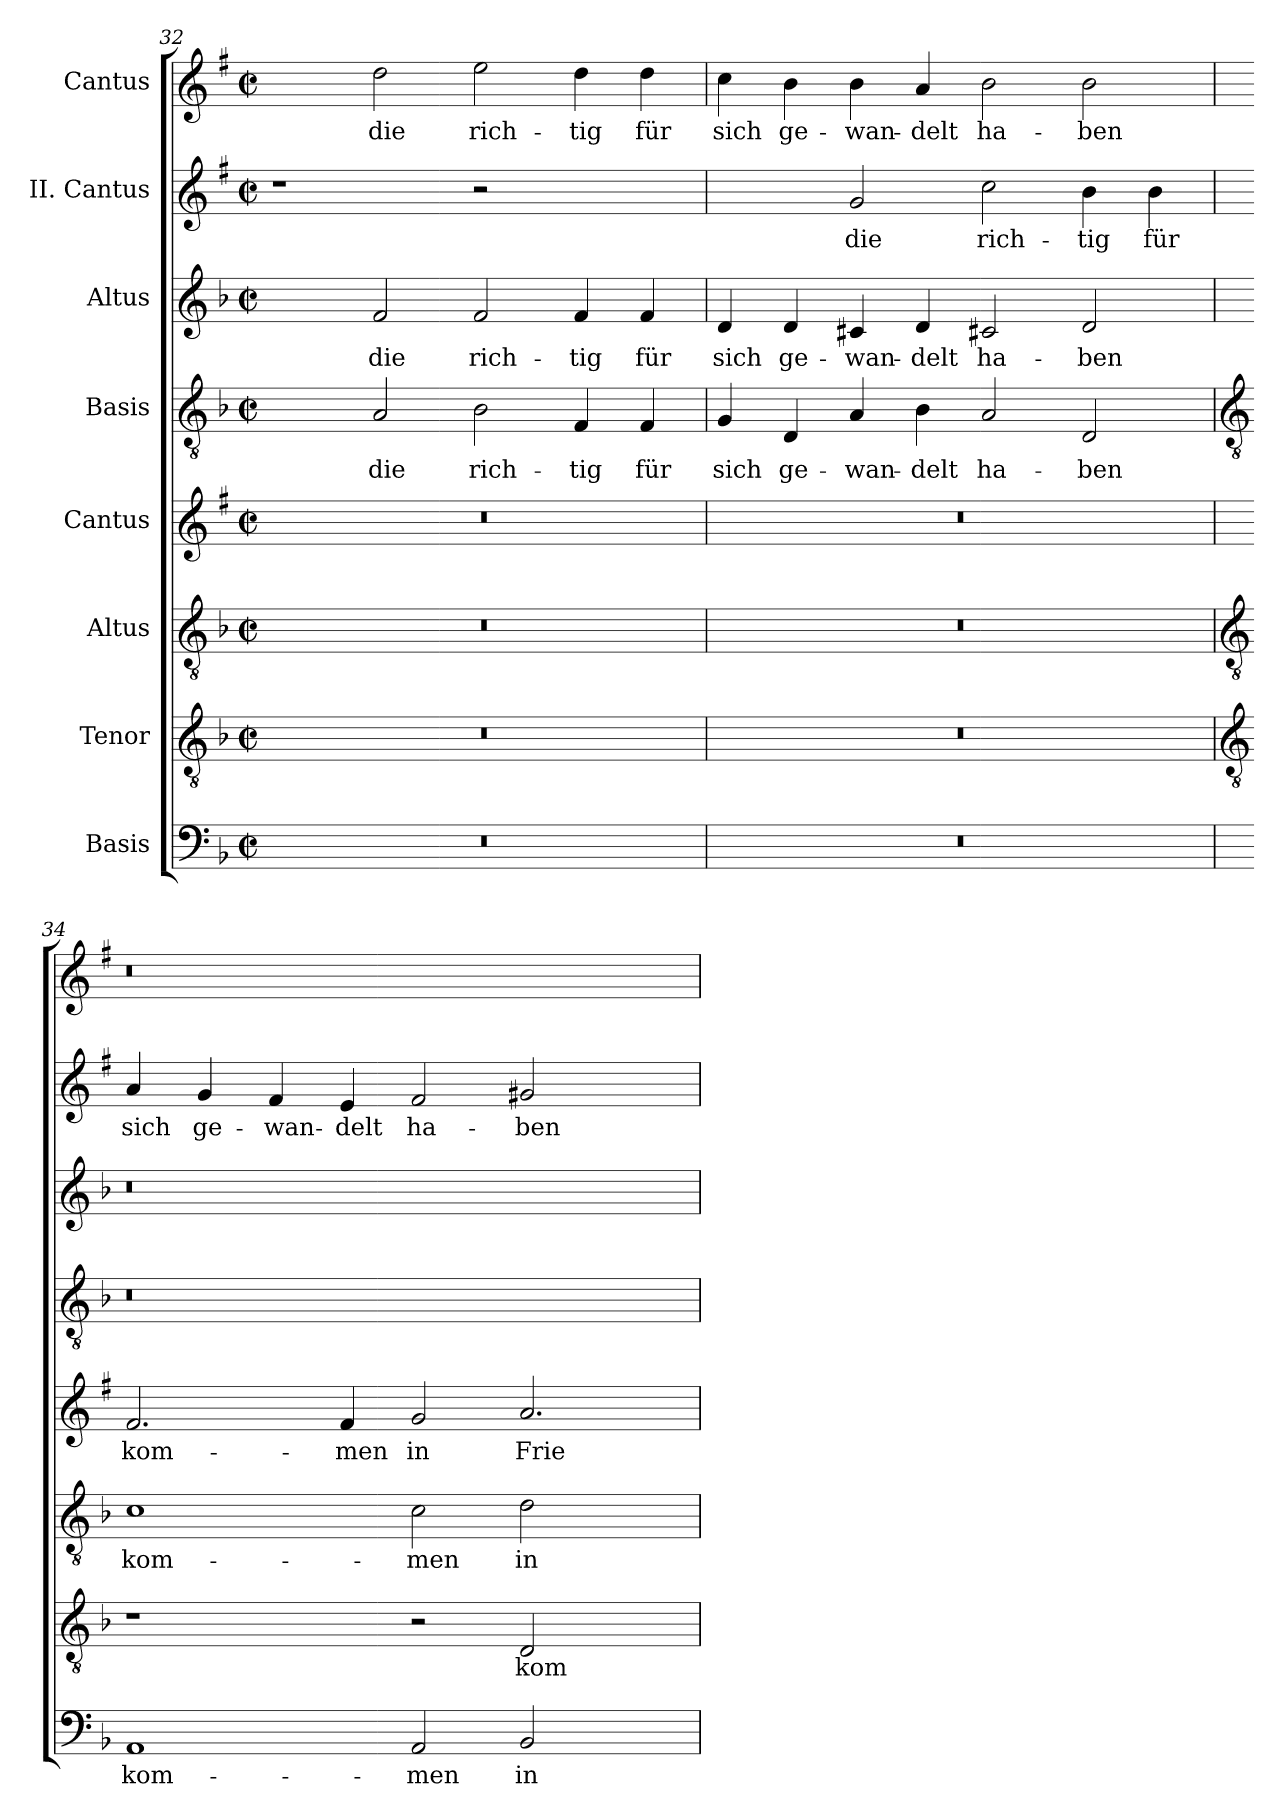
**kern	**text	**kern	**text	**kern	**text	**kern	**text	**kern	**text	**kern	**text	**kern	**text	**kern	**text
*part8	*part8	*part7	*part7	*part6	*part6	*part5	*part5	*part4	*part4	*part3	*part3	*part2	*part2	*part1	*part1
*staff8	*staff8	*staff7	*staff7	*staff6	*staff6	*staff5	*staff5	*staff4	*staff4	*staff3	*staff3	*staff2	*staff2	*staff1	*staff1
*I"Basis	*	*I"Tenor	*	*I"Altus	*	*I"Cantus	*	*I"Basis	*	*I"Altus	*	*I"II. Cantus	*	*I"Cantus	*
*clefF4	*	*clefGv2	*	*clefGv2	*	*clefG2	*	*clefGv2	*	*clefG2	*	*clefG2	*	*clefG2	*
*	*	*	*	*	*	*ITrd1c2	*	*	*	*	*	*ITrd1c2	*	*ITrd1c2	*
*k[b-]	*	*k[b-]	*	*k[b-]	*	*k[b-]	*	*k[b-]	*	*k[b-]	*	*k[b-]	*	*k[b-]	*
*F:	*	*F:	*	*F:	*	*F:	*	*F:	*	*F:	*	*F:	*	*F:	*
*M4/2	*	*M4/2	*	*M4/2	*	*M4/2	*	*M4/2	*	*M4/2	*	*M4/2	*	*M4/2	*
*met(c|)	*	*met(c|)	*	*met(c|)	*	*met(c|)	*	*met(c|)	*	*met(c|)	*	*met(c|)	*	*met(c|)	*
=32	=32	=32	=32	=32	=32	=32	=32	=32	=32	=32	=32	=32	=32	=32	=32
0r	.	0r	.	0r	.	0r	.	2cyy]	.	2eyy]	.	1r	.	2ccyy]	.
!	!	!	!	!	!	!	!	!	!LO:LY:b	!	!LO:LY:b	!	!	!	!LO:LY:b
.	.	.	.	.	.	.	.	2A	die	2f	die	.	.	2cc	die
!	!	!	!	!	!	!	!	!	!LO:LY:b	!	!LO:LY:b	!	!	!	!LO:LY:b
.	.	.	.	.	.	.	.	2B-	rich-	2f	rich-	2r	.	2dd	rich-
!	!	!	!	!	!	!	!	!	!LO:LY:b	!	!LO:LY:b	!	!LO:LY:b	!	!LO:LY:b
.	.	.	.	.	.	.	.	4F	-tig	4f	-tig	[2gyy	und	4cc	-tig
!	!	!	!	!	!	!	!	!	!LO:LY:b	!	!LO:LY:b	!	!	!	!LO:LY:b
.	.	.	.	.	.	.	.	4F	für	4f	für	.	.	4cc	für
=33	=33	=33	=33	=33	=33	=33	=33	=33	=33	=33	=33	=33	=33	=33	=33
!	!	!	!	!	!	!	!	!	!LO:LY:b	!	!LO:LY:b	!	!	!	!LO:LY:b
0r	.	0r	.	0r	.	0r	.	4G	sich	4d	sich	2gyy]	.	4b-	sich
!	!	!	!	!	!	!	!	!	!LO:LY:b	!	!LO:LY:b	!	!	!	!LO:LY:b
.	.	.	.	.	.	.	.	4D	ge-	4d	ge-	.	.	4a	ge-
!	!	!	!	!	!	!	!	!	!LO:LY:b	!	!LO:LY:b	!	!LO:LY:b	!	!LO:LY:b
.	.	.	.	.	.	.	.	4A	-wan-	4c#X	-wan-	2f	die	4a	-wan-
!	!	!	!	!	!	!	!	!	!LO:LY:b	!	!LO:LY:b	!	!	!	!LO:LY:b
.	.	.	.	.	.	.	.	4B-	-delt	4d	-delt	.	.	4g	-delt
!	!	!	!	!	!	!	!	!	!LO:LY:b	!	!LO:LY:b	!	!LO:LY:b	!	!LO:LY:b
.	.	.	.	.	.	.	.	2A	ha-	2c#X	ha-	2b-	rich-	2a	ha-
!	!	!	!	!	!	!	!	!	!LO:LY:b	!	!LO:LY:b	!	!LO:LY:b	!	!LO:LY:b
.	.	.	.	.	.	.	.	2D	-ben	2d	-ben	4a	-tig	2a	-ben
!	!	!	!	!	!	!	!	!	!	!	!	!	!LO:LY:b	!	!
.	.	.	.	.	.	.	.	.	.	.	.	4a	für	.	.
!!LO:LB:g=z
=34	=34	=34	=34	=34	=34	=34	=34	=34	=34	=34	=34	=34	=34	=34	=34
*	*	*clefGv2	*	*clefGv2	*	*	*	*clefGv2	*	*	*	*	*	*	*
!	!LO:LY:b	!	!	!	!LO:LY:b	!	!LO:LY:b	!	!	!	!	!	!LO:LY:b	!	!
1AA	kom-	1r	.	1c	kom-	2.e	kom-	0r	.	0r	.	4g	sich	0r	.
!	!	!	!	!	!	!	!	!	!	!	!	!	!LO:LY:b	!	!
.	.	.	.	.	.	.	.	.	.	.	.	4f	ge-	.	.
!	!	!	!	!	!	!	!	!	!	!	!	!	!LO:LY:b	!	!
.	.	.	.	.	.	.	.	.	.	.	.	4e	-wan-	.	.
!	!	!	!	!	!	!	!LO:LY:b	!	!	!	!	!	!LO:LY:b	!	!
.	.	.	.	.	.	4e	-men	.	.	.	.	4d	-delt	.	.
!	!LO:LY:b	!	!	!	!LO:LY:b	!	!LO:LY:b	!	!	!	!	!	!LO:LY:b	!	!
2AA	-men	2r	.	2c	-men	2f	in	.	.	.	.	2e	ha-	.	.
!	!LO:LY:b	!	!LO:LY:b	!	!LO:LY:b	!	!LO:LY:b	!	!	!	!	!	!LO:LY:b	!	!
2BB-	in	2D	kom-	2d	in	2.g	Frie-	.	.	.	.	2f#X	-ben	.	.
4ryy	.	4ryy	.	4ryy	.	.	.	4ryy	.	4ryy	.	4ryy	.	4ryy	.
=	=	=	=	=	=	=	=	=	=	=	=	=	=	=	=
*-	*-	*-	*-	*-	*-	*-	*-	*-	*-	*-	*-	*-	*-	*-	*-
